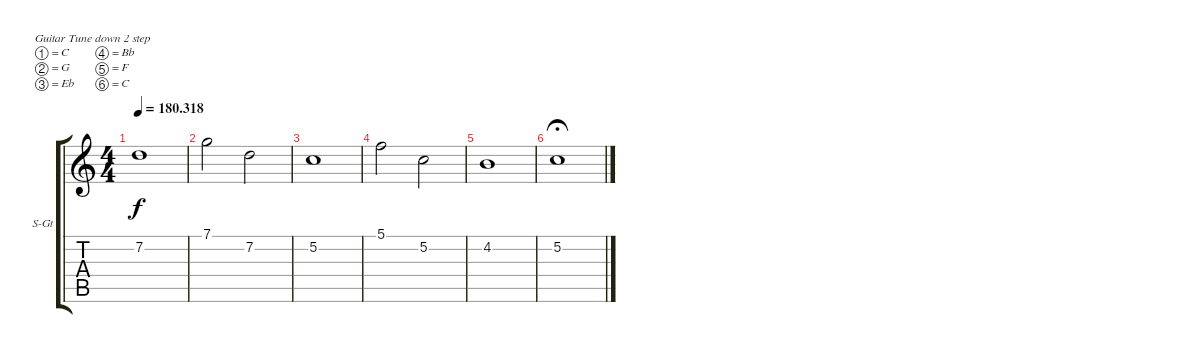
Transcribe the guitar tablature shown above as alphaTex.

\bracketExtendMode groupsimilarinstruments
\firstSystemTrackNameOrientation horizontal
\otherSystemsTrackNameOrientation horizontal
\track ("Guitar 2" "S-Gt") {instrument acousticguitarsteel}
\staff {score tabs}
\tuning (C4 G3 Eb3 Bb2 F2 C2)
\ts (4 4)
\tempo
180.318
\accidentals auto
\clef g2
\ottava regular
\simile none
\ks c
7.2.1{dy f} |
7.1.2 7.2.2 |
5.2.1 |
5.1.2 5.2.2 |
4.2.1 |
5.2.1{fermata (medium 0.5)}
